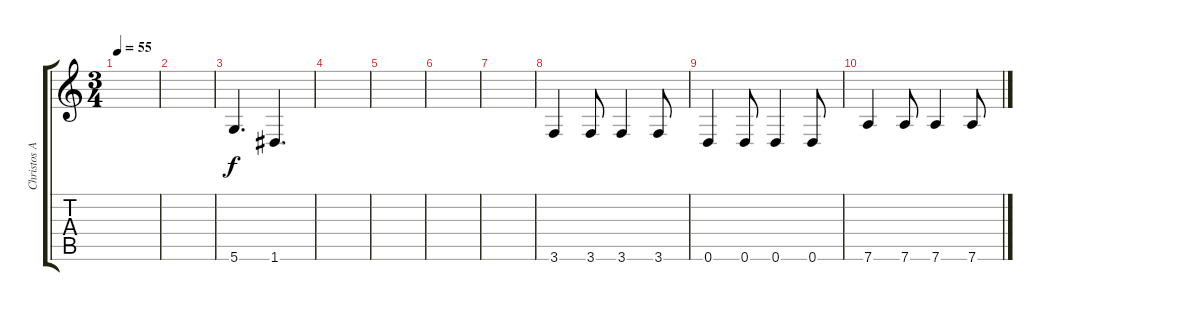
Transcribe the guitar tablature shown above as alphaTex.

\track ("Christos A." "Christos A") {instrument distortionguitar}
\staff {score tabs}
\tuning (E4 B3 G3 D3 A2 D2) {hide}
\ts (3 4)
\tempo 55
\clef g2
\ks c
|
|
5.6.4{d} 1.6.4{d} |
|
|
|
|
3.6.4 3.6.8 3.6.4 3.6.8 |
0.6.4 0.6.8 0.6.4 0.6.8 |
7.6.4 7.6.8 7.6.4 7.6.8
